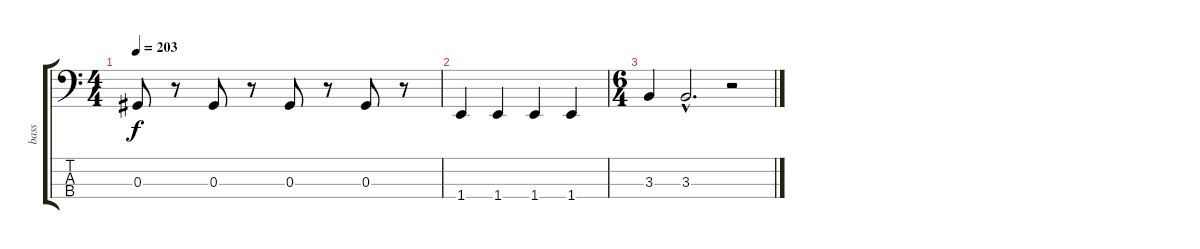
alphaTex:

\track ("bass" "bass") {instrument electricbasspick}
\staff {score tabs}
\tuning (Gb2 Db2 Ab1 Eb1) {hide}
\ts (4 4)
\tempo 203
\clef f4
\ks c
0.3.8{dy f} r.8 0.3.8 r.8 0.3.8 r.8 0.3.8 r.8 |
1.4.4 1.4.4 1.4.4 1.4.4 |
\ts (6 4)
3.3.4 3.3{hac}.2{d} r.2
